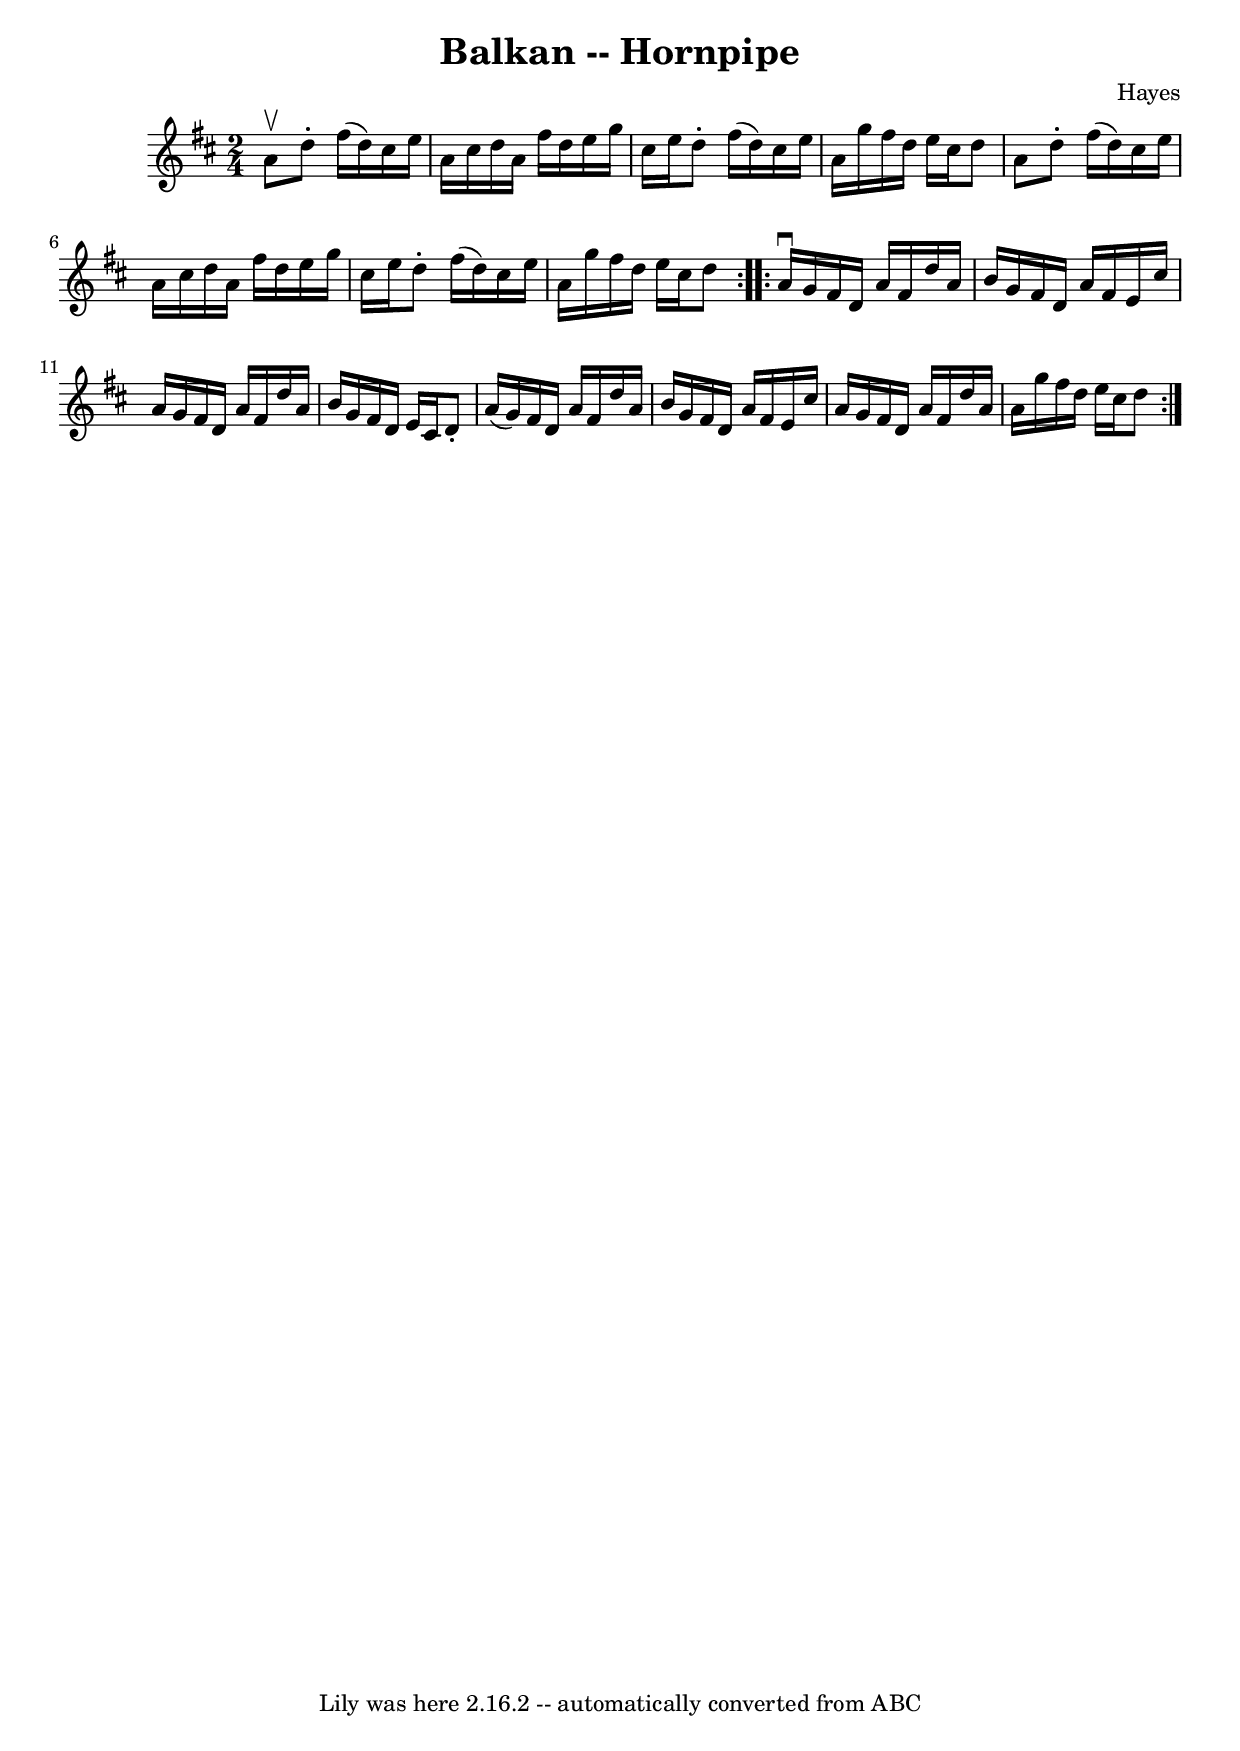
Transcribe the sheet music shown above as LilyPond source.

\version "2.16.2"
\include "Mammoth.ily"
\header {
  %% book = "Cole's 1000 Fiddle Tunes"
  composer = "Hayes"
  crossRefNumber = "1"
  footnotes = ""
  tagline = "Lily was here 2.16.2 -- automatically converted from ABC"
  title = "Balkan -- Hornpipe"

}
voicedefault =  {



  \repeat volta 2 {

    \time 2/4 
    \key d \major
    a'8^\upbow |
    d''8-. fis''16 (d''16) cis''16 e''16 a'16 cis''16  |
    d''16 a'16 fis''16   
    d''16 e''16 g''16 cis''16 e''16  |
    d''8-. fis''16 (
    d''16) cis''16 e''16 a'16 g''16  |
    fis''16 d''16    
    e''16 cis''16 d''8 a'8  |
    d''8-. fis''16 (d''16)   
    cis''16 e''16 a'16 cis''16  |
    d''16 a'16 fis''16    
    d''16 e''16 g''16 cis''16 e''16  |
    d''8-. fis''16 (
    d''16) cis''16 e''16 a'16 g''16  |
    fis''16 d''16    
    e''16 cis''16 d''8  
  }     
  \repeat volta 2 {
    a'16^\downbow g'16  
    |
    fis'16 d'16 a'16 fis'16 d''16 a'16 b'16 g'16  
    |
    fis'16 d'16 a'16 fis'16 e'16 cis''16 a'16 g'16  
    |
    fis'16 d'16 a'16 fis'16 d''16 a'16 b'16 g'16  
    |
    fis'16 d'16 e'16 cis'16 d'8-. a'16 (g'16) 
    |
    fis'16 d'16 a'16 fis'16 d''16 a'16 b'16 g'16  
    |
    fis'16 d'16 a'16 fis'16 e'16 cis''16 a'16 g'16  
    |
    fis'16 d'16 a'16 fis'16 d''16 a'16 a'16 g''16  
    |
    fis''16 d''16 e''16 cis''16 d''8  
  }   

}

\score{
  <<

    \context Staff="default"
    {
      \voicedefault 
      
    }

  >>
  \layout {
    
  }
  \midi {
  }

}
